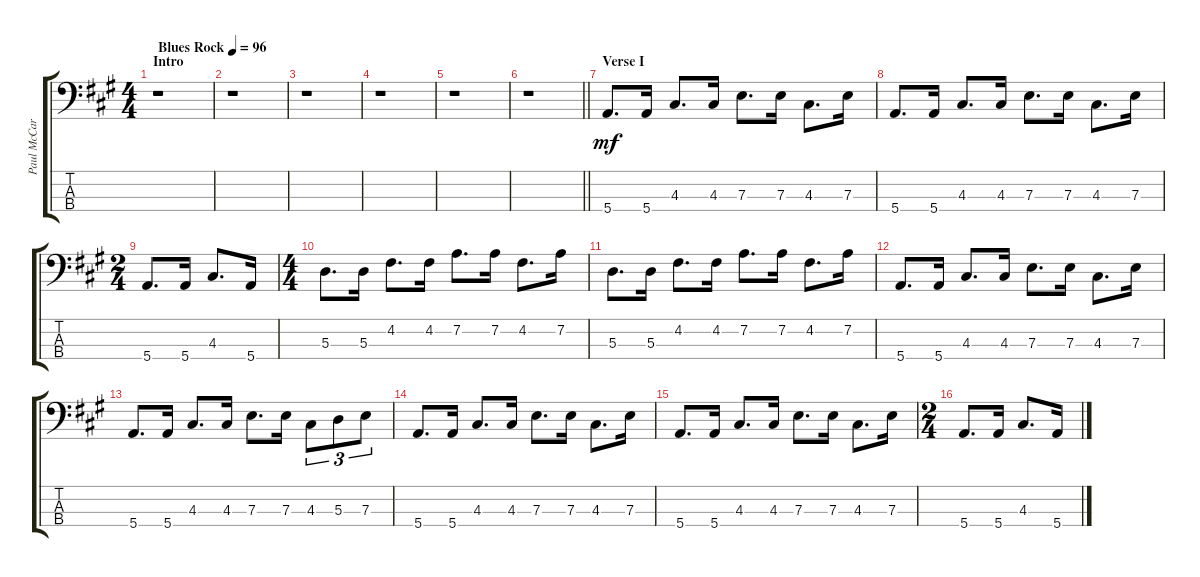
\track ("Paul McCartney - Bass Guitar" "Paul McCar") {instrument electricbasspick}
\staff {score tabs}
\tuning (G2 D2 A1 E1) {hide}
\ts (4 4)
\section ("" "Intro")
\tempo (96 "Blues Rock")
\clef f4
\ks a
r.1{dy mf instrument electricbasspick} |
r.1 |
r.1 |
r.1 |
r.1 |
\barLineRight lightlight
r.1 |
\section ("" "Verse I")
5.4.8{d} 5.4.16 4.3.8{d} 4.3.16 7.3.8{d} 7.3.16 4.3.8{d} 7.3.16 |
5.4.8{d} 5.4.16 4.3.8{d} 4.3.16 7.3.8{d} 7.3.16 4.3.8{d} 7.3.16 |
\ts (2 4)
5.4.8{d} 5.4.16 4.3.8{d} 5.4.16 |
\ts (4 4)
5.3.8{d} 5.3.16 4.2.8{d} 4.2.16 7.2.8{d} 7.2.16 4.2.8{d} 7.2.16 |
5.3.8{d} 5.3.16 4.2.8{d} 4.2.16 7.2.8{d} 7.2.16 4.2.8{d} 7.2.16 |
5.4.8{d} 5.4.16 4.3.8{d} 4.3.16 7.3.8{d} 7.3.16 4.3.8{d} 7.3.16 |
5.4.8{d} 5.4.16 4.3.8{d} 4.3.16 7.3.8{d} 7.3.16 4.3.8{tu (3 2)} 5.3.8{tu (3 2)} 7.3.8{tu (3 2)} |
5.4.8{d} 5.4.16 4.3.8{d} 4.3.16 7.3.8{d} 7.3.16 4.3.8{d} 7.3.16 |
5.4.8{d} 5.4.16 4.3.8{d} 4.3.16 7.3.8{d} 7.3.16 4.3.8{d} 7.3.16 |
\ts (2 4)
5.4.8{d} 5.4.16 4.3.8{d} 5.4.16
